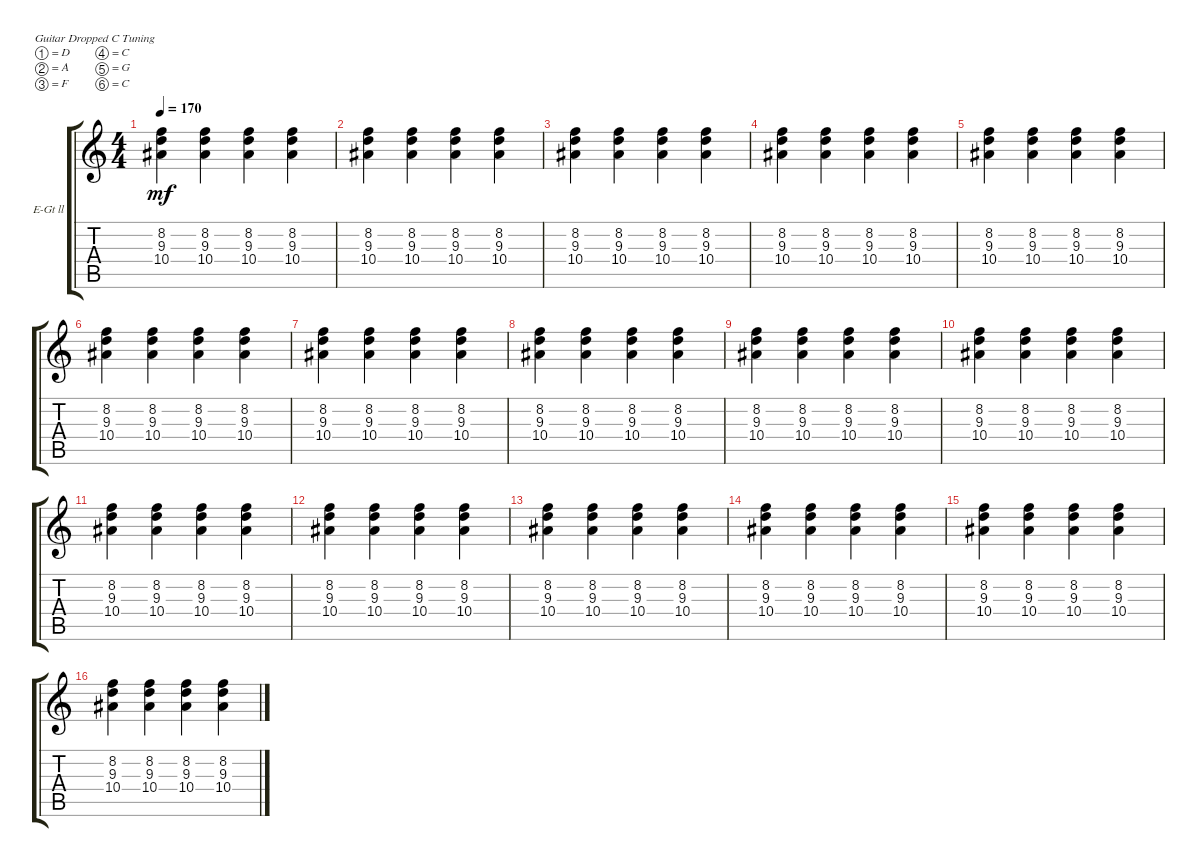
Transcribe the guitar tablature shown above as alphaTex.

\defaultSystemsLayout 4
\bracketExtendMode groupsimilarinstruments
\firstSystemTrackNameOrientation horizontal
\otherSystemsTrackNameOrientation horizontal
\track ("Guitar ll" "E-Gt ll") {instrument overdrivenguitar}
\staff {score tabs}
\tuning (D4 A3 F3 C3 G2 C2)
\ts (4 4)
\tempo 170
\clef g2
\ks c
(10.4 9.3 8.2).4{dy mf} (10.4 9.3 8.2).4 (10.4 9.3 8.2).4 (10.4 9.3 8.2).4 |
(10.4 9.3 8.2).4 (10.4 9.3 8.2).4 (10.4 9.3 8.2).4 (10.4 9.3 8.2).4 |
(10.4 9.3 8.2).4 (10.4 9.3 8.2).4 (10.4 9.3 8.2).4 (10.4 9.3 8.2).4 |
(10.4 9.3 8.2).4 (10.4 9.3 8.2).4 (10.4 9.3 8.2).4 (10.4 9.3 8.2).4 |
(10.4 9.3 8.2).4 (10.4 9.3 8.2).4 (10.4 9.3 8.2).4 (10.4 9.3 8.2).4 |
(10.4 9.3 8.2).4 (10.4 9.3 8.2).4 (10.4 9.3 8.2).4 (10.4 9.3 8.2).4 |
(10.4 9.3 8.2).4 (10.4 9.3 8.2).4 (10.4 9.3 8.2).4 (10.4 9.3 8.2).4 |
(10.4 9.3 8.2).4 (10.4 9.3 8.2).4 (10.4 9.3 8.2).4 (10.4 9.3 8.2).4 |
(10.4 9.3 8.2).4 (10.4 9.3 8.2).4 (10.4 9.3 8.2).4 (10.4 9.3 8.2).4 |
(10.4 9.3 8.2).4 (10.4 9.3 8.2).4 (10.4 9.3 8.2).4 (10.4 9.3 8.2).4 |
(10.4 9.3 8.2).4 (10.4 9.3 8.2).4 (10.4 9.3 8.2).4 (10.4 9.3 8.2).4 |
(10.4 9.3 8.2).4 (10.4 9.3 8.2).4 (10.4 9.3 8.2).4 (10.4 9.3 8.2).4 |
(10.4 9.3 8.2).4 (10.4 9.3 8.2).4 (10.4 9.3 8.2).4 (10.4 9.3 8.2).4 |
(10.4 9.3 8.2).4 (10.4 9.3 8.2).4 (10.4 9.3 8.2).4 (10.4 9.3 8.2).4 |
(10.4 9.3 8.2).4 (10.4 9.3 8.2).4 (10.4 9.3 8.2).4 (10.4 9.3 8.2).4 |
(10.4 9.3 8.2).4 (10.4 9.3 8.2).4 (10.4 9.3 8.2).4 (10.4 9.3 8.2).4
